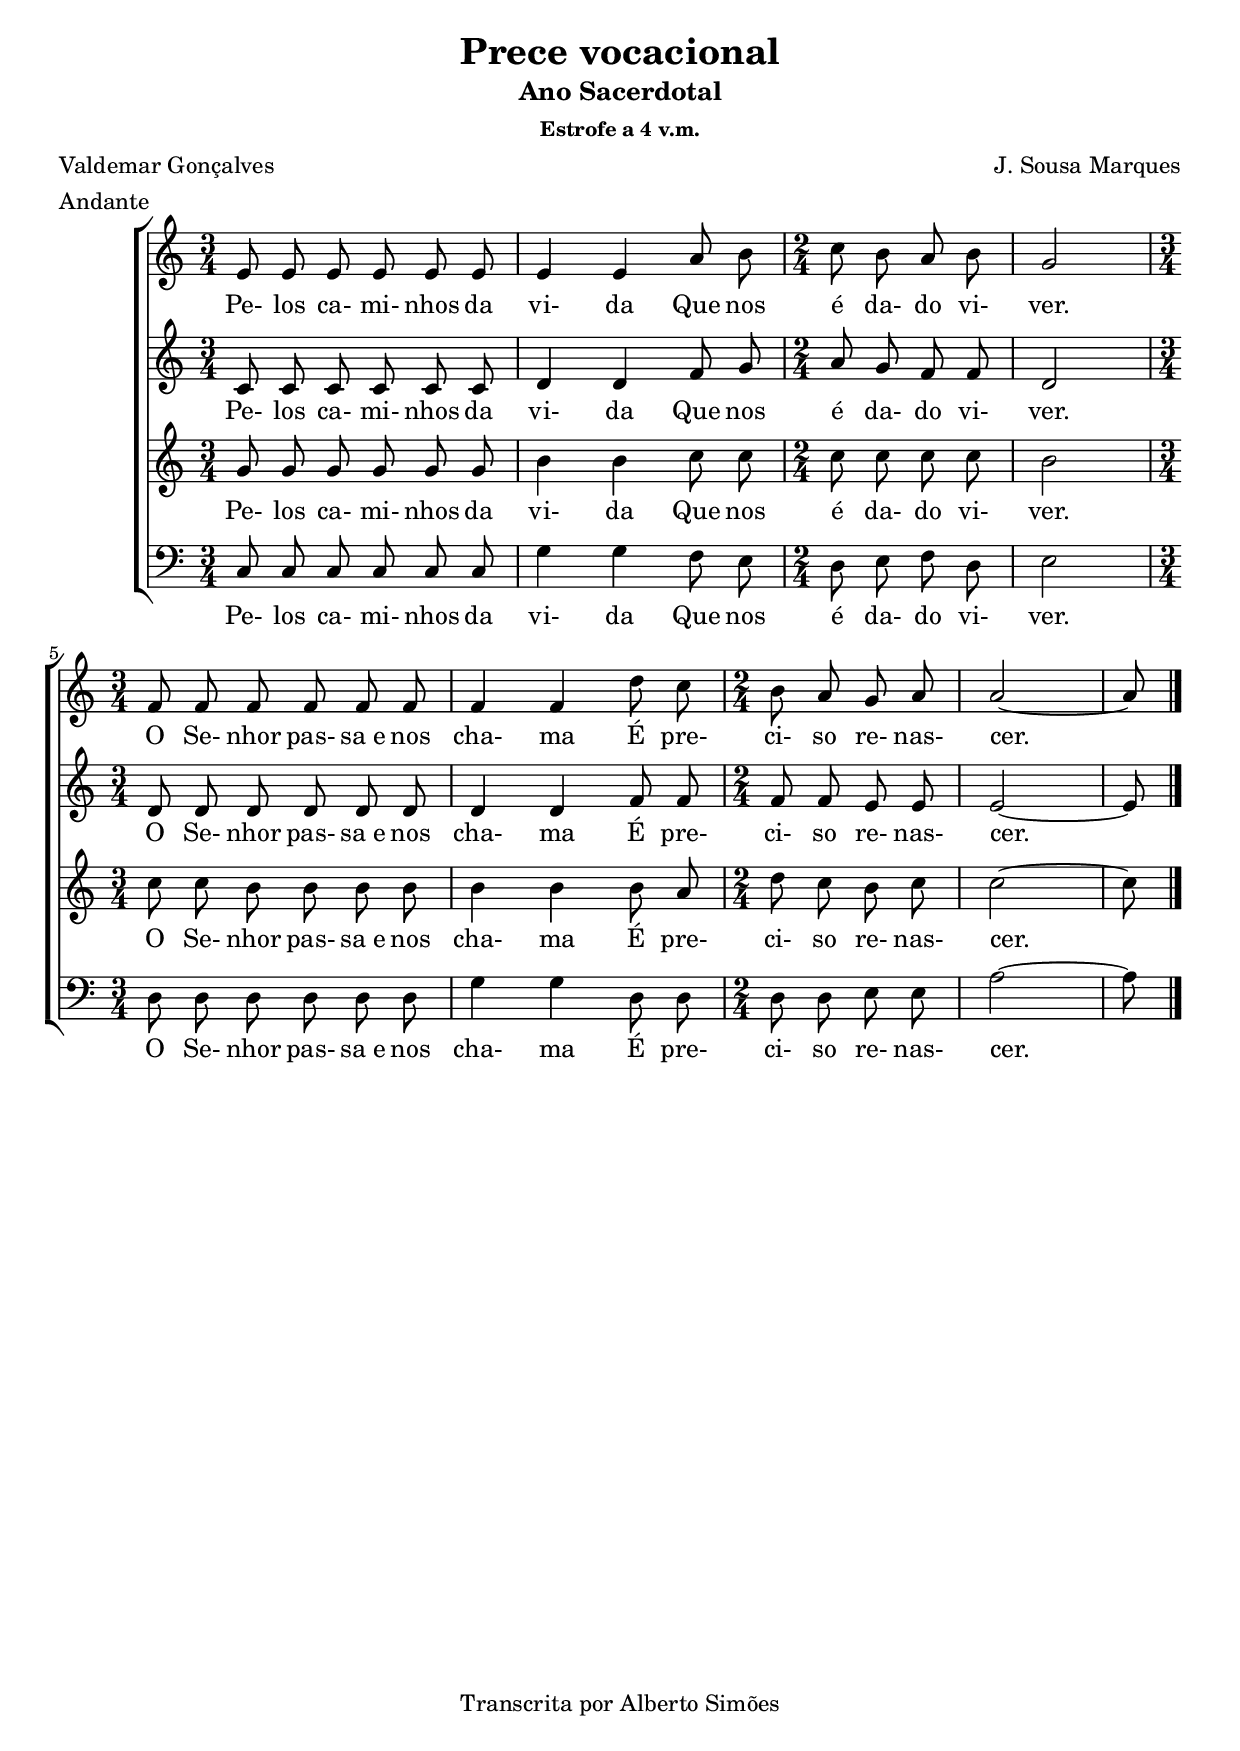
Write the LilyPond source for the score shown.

\version "2.14.0"

\header {
  title = "Prece vocacional"
  subtitle = "Ano Sacerdotal"
  composer = "J. Sousa Marques"
  poet = "Valdemar Gonçalves"
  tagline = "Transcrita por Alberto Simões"
  subsubtitle = "Estrofe a 4 v.m."
  ocasioes = "ofertorio"
  seccao   = "ofertorio"

  meter = "Andante"
}

global = {
  \key c \major
  \time 3/4
}

sopranos = \relative c' {
  \global
  \autoBeamOff	

  e8 e e e e e
  e4 e a8 b
  \time 2/4
  c b a b g2
  \time 3/4
  f8 f f f f f 
  f4 f d'8 c
  \time 2/4
  b a g a a2 ~ 
  a8 \bar "|."

}

altos = \relative c' {
  \global
  \autoBeamOff

  c8 c c c c c d4 d f8 g
  \time 2/4 a g f f d2
  \time 3/4 d8 d d d d d d4 d f8 f
  \time 2/4 f f e e e2 ~ e8
}

tenores = \relative c'' {
  \global 
  \autoBeamOff
  
  g8 g g g g g b4 b c8 c
  \time 2/4 c8 c c c b2
  \time 3/4 c8 c b b b b b4 b b8 a
  \time 2/4 d8 c b c c2 ~ c8
}

baixos = \relative c {
  \clef bass 
  \global
  \autoBeamOff

  c8 c c c c c
  g'4 g f8 e
  \time 2/4 d e f d e2
  \time 3/4 d8 d d d d d g4 g d8 d
  \time 2/4 d d e e a2 ~ a8
}


text = \lyricmode {
  Pe- los ca- mi- nhos da vi- da Que nos é da- do vi- ver.
  O Se- nhor pas- sa_e nos cha- ma É pre- ci- so re- nas- cer.
}


\score {
  <<
    \new ChoirStaff <<
      \new Voice = "S" \sopranos
      \new Lyrics \lyricsto S \text
      \new Voice = "A" \altos
      \new Lyrics \lyricsto A \text
      \new Voice = "T" \tenores
      \new Lyrics \lyricsto T \text
      \new Voice = "B" \baixos
      \new Lyrics \lyricsto B \text
    >>
  >>
  \layout {
    \context {
      \Staff \RemoveEmptyStaves 
      \override VerticalAxisGroup #'remove-first = ##t
    }
  }
  \midi {
    \context {
      \Score
      tempoWholesPerMinute = #(ly:make-moment 73 4)
    }
  }
}


